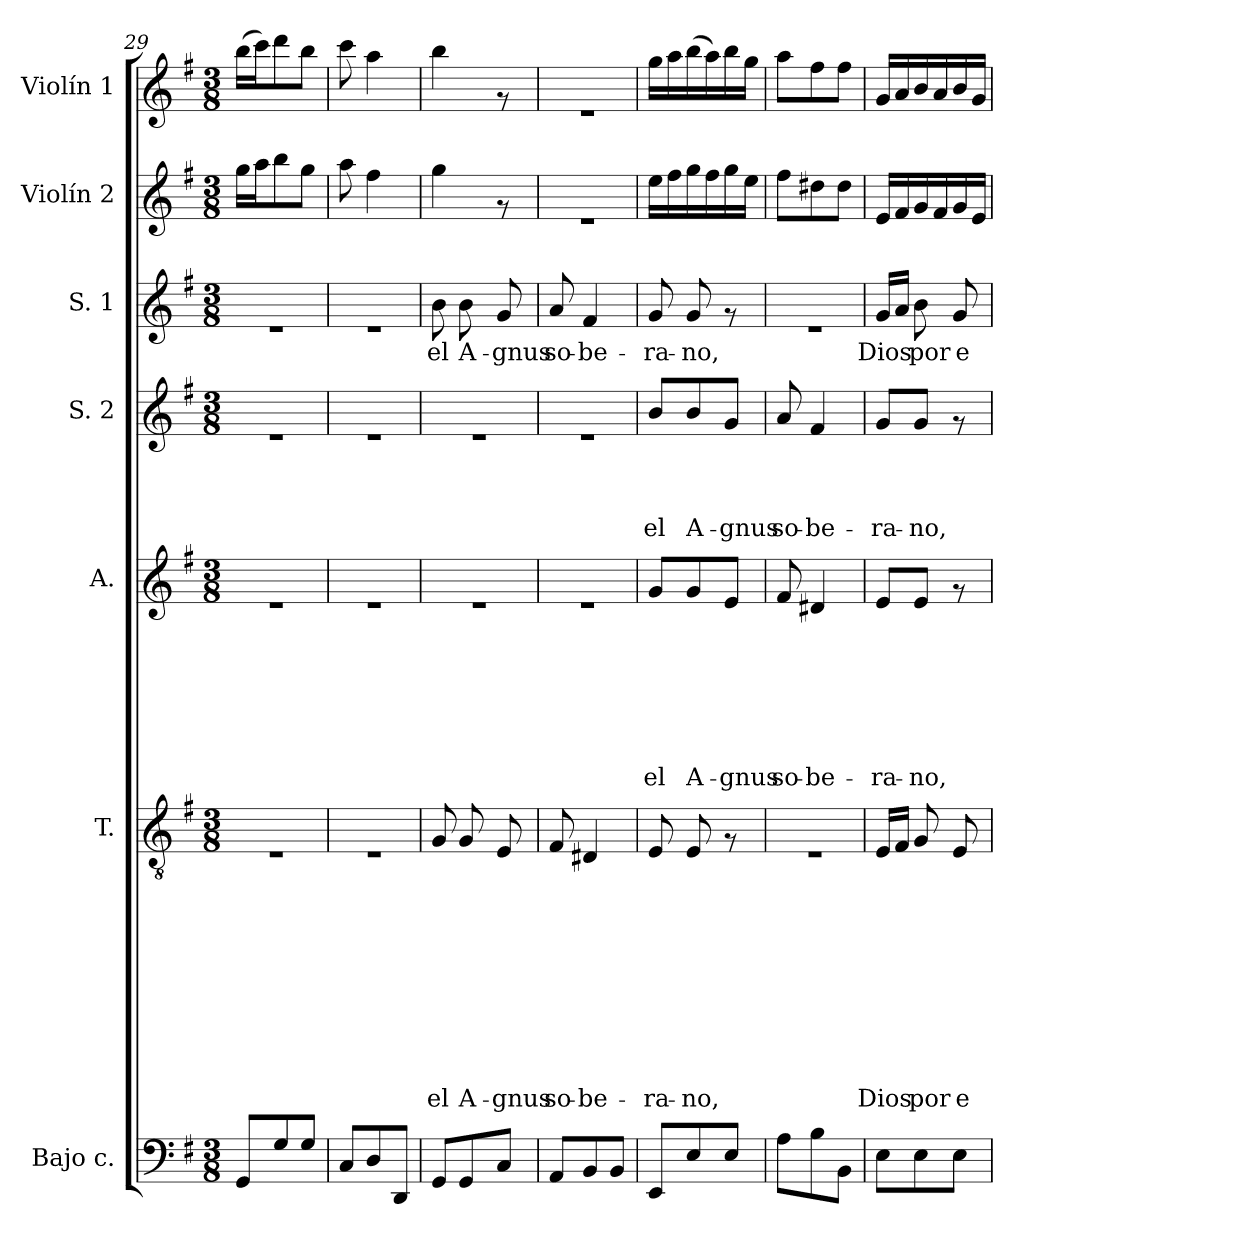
**kern	**kern	**text	**text	**text	**text	**text	**text	**text	**text	**text	**text	**kern	**text	**text	**text	**text	**text	**text	**text	**kern	**text	**text	**text	**text	**kern	**text	**kern	**kern
*part7	*part6	*part6	*part6	*part6	*part6	*part6	*part6	*part6	*part6	*part6	*part6	*part5	*part5	*part5	*part5	*part5	*part5	*part5	*part5	*part4	*part4	*part4	*part4	*part4	*part3	*part3	*part2	*part1
*staff7	*staff6	*staff6	*staff6	*staff6	*staff6	*staff6	*staff6	*staff6	*staff6	*staff6	*staff6	*staff5	*staff5	*staff5	*staff5	*staff5	*staff5	*staff5	*staff5	*staff4	*staff4	*staff4	*staff4	*staff4	*staff3	*staff3	*staff2	*staff1
*I"Bajo c.	*I"T.	*	*	*	*	*	*	*	*	*	*	*I"A.	*	*	*	*	*	*	*	*I"S. 2	*	*	*	*	*I"S. 1	*	*I"Violín 2	*I"Violín 1
*I'Bajo c.	*I'T.	*	*	*	*	*	*	*	*	*	*	*I'A.	*	*	*	*	*	*	*	*I'S. 2	*	*	*	*	*I'S. 1	*	*I'Violín 2	*I'Violín 1
!!LO:PB:g=z
*clefF4	*clefGv2	*	*	*	*	*	*	*	*	*	*	*clefG2	*	*	*	*	*	*	*	*clefG2	*	*	*	*	*clefG2	*	*clefG2	*clefG2
*ITrd7c12	*	*	*	*	*	*	*	*	*	*	*	*	*	*	*	*	*	*	*	*	*	*	*	*	*	*	*	*
*k[f#]	*k[f#]	*	*	*	*	*	*	*	*	*	*	*k[f#]	*	*	*	*	*	*	*	*k[f#]	*	*	*	*	*k[f#]	*	*k[f#]	*k[f#]
*G:	*G:	*	*	*	*	*	*	*	*	*	*	*G:	*	*	*	*	*	*	*	*G:	*	*	*	*	*G:	*	*G:	*G:
*M3/8	*M3/8	*	*	*	*	*	*	*	*	*	*	*M3/8	*	*	*	*	*	*	*	*M3/8	*	*	*	*	*M3/8	*	*M3/8	*M3/8
=29	=29	=29	=29	=29	=29	=29	=29	=29	=29	=29	=29	=29	=29	=29	=29	=29	=29	=29	=29	=29	=29	=29	=29	=29	=29	=29	=29	=29
8GGG/L	4.rE	.	.	.	.	.	.	.	.	.	.	4.re	.	.	.	.	.	.	.	4.re	.	.	.	.	4.re	.	16gg\LL	(<16bb\LL
.	.	.	.	.	.	.	.	.	.	.	.	.	.	.	.	.	.	.	.	.	.	.	.	.	.	.	16aa\J	16ccc\J)
8GG/	.	.	.	.	.	.	.	.	.	.	.	.	.	.	.	.	.	.	.	.	.	.	.	.	.	.	8bb\	8ddd\
8GG/J	.	.	.	.	.	.	.	.	.	.	.	.	.	.	.	.	.	.	.	.	.	.	.	.	.	.	8gg\J	8bb\J
=30	=30	=30	=30	=30	=30	=30	=30	=30	=30	=30	=30	=30	=30	=30	=30	=30	=30	=30	=30	=30	=30	=30	=30	=30	=30	=30	=30	=30
8CC/L	4.rE	.	.	.	.	.	.	.	.	.	.	4.re	.	.	.	.	.	.	.	4.re	.	.	.	.	4.re	.	8aa\	8ccc\
8DD/	.	.	.	.	.	.	.	.	.	.	.	.	.	.	.	.	.	.	.	.	.	.	.	.	.	.	4ff#\	4aa\
8DDD/J	.	.	.	.	.	.	.	.	.	.	.	.	.	.	.	.	.	.	.	.	.	.	.	.	.	.	.	.
=31	=31	=31	=31	=31	=31	=31	=31	=31	=31	=31	=31	=31	=31	=31	=31	=31	=31	=31	=31	=31	=31	=31	=31	=31	=31	=31	=31	=31
!	!	!	!	!	!	!	!	!	!	!	!LO:LY:b	!	!	!	!	!	!	!	!	!	!	!	!	!	!	!LO:LY:b	!	!
8GGG/L	8G/	.	.	.	.	.	.	.	.	.	el	4.re	.	.	.	.	.	.	.	4.re	.	.	.	.	8b\	el	4gg\	4bb\
!	!	!	!	!	!	!	!	!	!	!	!LO:LY:b	!	!	!	!	!	!	!	!	!	!	!	!	!	!	!LO:LY:b	!	!
8GGG/	8G/	.	.	.	.	.	.	.	.	.	A-	.	.	.	.	.	.	.	.	.	.	.	.	.	8b\	A-	.	.
!	!	!	!	!	!	!	!	!	!	!	!LO:LY:b	!	!	!	!	!	!	!	!	!	!	!	!	!	!	!LO:LY:b	!	!
8CC/J	8E/	.	.	.	.	.	.	.	.	.	-gnus	.	.	.	.	.	.	.	.	.	.	.	.	.	8g/	-gnus	8rf	8rf
=32	=32	=32	=32	=32	=32	=32	=32	=32	=32	=32	=32	=32	=32	=32	=32	=32	=32	=32	=32	=32	=32	=32	=32	=32	=32	=32	=32	=32
!	!	!	!	!	!	!	!	!	!	!	!LO:LY:b	!	!	!	!	!	!	!	!	!	!	!	!	!	!	!LO:LY:b	!	!
8AAA/L	8F#/	.	.	.	.	.	.	.	.	.	so-	4.re	.	.	.	.	.	.	.	4.re	.	.	.	.	8a/	so-	4.re	4.re
!	!	!	!	!	!	!	!	!	!	!	!LO:LY:b	!	!	!	!	!	!	!	!	!	!	!	!	!	!	!LO:LY:b	!	!
8BBB/	4D#X/	.	.	.	.	.	.	.	.	.	-be-	.	.	.	.	.	.	.	.	.	.	.	.	.	4f#/	-be-	.	.
8BBB/J	.	.	.	.	.	.	.	.	.	.	.	.	.	.	.	.	.	.	.	.	.	.	.	.	.	.	.	.
=33	=33	=33	=33	=33	=33	=33	=33	=33	=33	=33	=33	=33	=33	=33	=33	=33	=33	=33	=33	=33	=33	=33	=33	=33	=33	=33	=33	=33
!	!	!	!	!	!	!	!	!	!	!	!LO:LY:b	!	!	!	!	!	!	!	!LO:LY:b	!	!	!	!	!LO:LY:b	!	!LO:LY:b	!	!
8EEE/L	8E/	.	.	.	.	.	.	.	.	.	-ra-	8g/L	.	.	.	.	.	.	el	8b/L	.	.	.	el	8g/	-ra-	16ee\LL	16gg\LL
.	.	.	.	.	.	.	.	.	.	.	.	.	.	.	.	.	.	.	.	.	.	.	.	.	.	.	16ff#\	16aa\
!	!	!	!	!	!	!	!	!	!	!	!LO:LY:b	!	!	!	!	!	!	!	!LO:LY:b	!	!	!	!	!LO:LY:b	!	!LO:LY:b	!	!
8EE/	8E/	.	.	.	.	.	.	.	.	.	-no,	8g/	.	.	.	.	.	.	A-	8b/	.	.	.	A-	8g/	-no,	16gg\	(<16bb\
.	.	.	.	.	.	.	.	.	.	.	.	.	.	.	.	.	.	.	.	.	.	.	.	.	.	.	16ff#\	16aa\)
!	!	!	!	!	!	!	!	!	!	!	!	!	!	!	!	!	!	!	!LO:LY:b	!	!	!	!	!LO:LY:b	!	!	!	!
8EE/J	8rF	.	.	.	.	.	.	.	.	.	.	8e/J	.	.	.	.	.	.	-gnus	8g/J	.	.	.	-gnus	8rf	.	16gg\	16bb\
.	.	.	.	.	.	.	.	.	.	.	.	.	.	.	.	.	.	.	.	.	.	.	.	.	.	.	16ee\JJ	16gg\JJ
=34	=34	=34	=34	=34	=34	=34	=34	=34	=34	=34	=34	=34	=34	=34	=34	=34	=34	=34	=34	=34	=34	=34	=34	=34	=34	=34	=34	=34
!	!	!	!	!	!	!	!	!	!	!	!	!	!	!	!	!	!	!	!LO:LY:b	!	!	!	!	!LO:LY:b	!	!	!	!
8AA\L	4.rE	.	.	.	.	.	.	.	.	.	.	8f#/	.	.	.	.	.	.	so-	8a/	.	.	.	so-	4.re	.	8ff#\L	8aa\L
!	!	!	!	!	!	!	!	!	!	!	!	!	!	!	!	!	!	!	!LO:LY:b	!	!	!	!	!LO:LY:b	!	!	!	!
8BB\	.	.	.	.	.	.	.	.	.	.	.	4d#X/	.	.	.	.	.	.	-be-	4f#/	.	.	.	-be-	.	.	8dd#X\	8ff#\
8BBB\J	.	.	.	.	.	.	.	.	.	.	.	.	.	.	.	.	.	.	.	.	.	.	.	.	.	.	8dd#\J	8ff#\J
=35	=35	=35	=35	=35	=35	=35	=35	=35	=35	=35	=35	=35	=35	=35	=35	=35	=35	=35	=35	=35	=35	=35	=35	=35	=35	=35	=35	=35
!	!	!	!	!	!	!	!	!	!	!	!LO:LY:b	!	!	!	!	!	!	!	!LO:LY:b	!	!	!	!	!LO:LY:b	!	!LO:LY:b	!	!
8EE\L	16E/LL	.	.	.	.	.	.	.	.	.	Dios	8e/L	.	.	.	.	.	.	-ra-	8g/L	.	.	.	-ra-	16g/LL	Dios	16e/LL	16g/LL
.	16F#/JJ	.	.	.	.	.	.	.	.	.	.	.	.	.	.	.	.	.	.	.	.	.	.	.	16a/JJ	.	16f#/	16a/
!	!	!	!	!	!	!	!	!	!	!	!LO:LY:b	!	!	!	!	!	!	!	!LO:LY:b	!	!	!	!	!LO:LY:b	!	!LO:LY:b	!	!
8EE\	8G/	.	.	.	.	.	.	.	.	.	por	8e/J	.	.	.	.	.	.	-no,	8g/J	.	.	.	-no,	8b\	por	16g/	16b/
.	.	.	.	.	.	.	.	.	.	.	.	.	.	.	.	.	.	.	.	.	.	.	.	.	.	.	16f#/	16a/
!	!	!	!	!	!	!	!	!	!	!	!LO:LY:b	!	!	!	!	!	!	!	!	!	!	!	!	!	!	!LO:LY:b	!	!
8EE\J	8E/	.	.	.	.	.	.	.	.	.	e-	8rf	.	.	.	.	.	.	.	8rf	.	.	.	.	8g/	e-	16g/	16b/
.	.	.	.	.	.	.	.	.	.	.	.	.	.	.	.	.	.	.	.	.	.	.	.	.	.	.	16e/JJ	16g/JJ
=	=	=	=	=	=	=	=	=	=	=	=	=	=	=	=	=	=	=	=	=	=	=	=	=	=	=	=	=
*-	*-	*-	*-	*-	*-	*-	*-	*-	*-	*-	*-	*-	*-	*-	*-	*-	*-	*-	*-	*-	*-	*-	*-	*-	*-	*-	*-	*-
